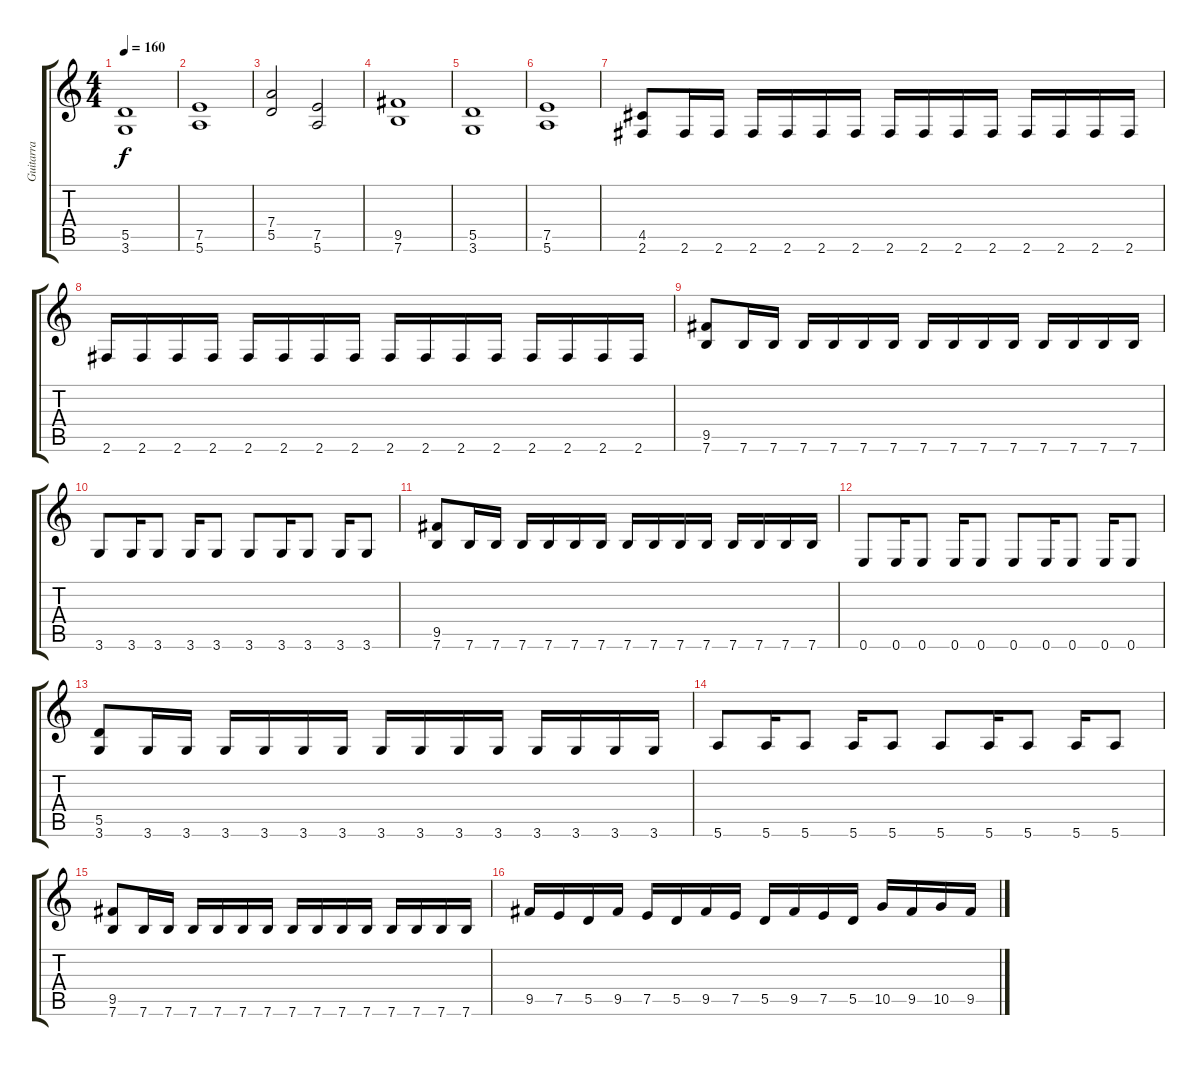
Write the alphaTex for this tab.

\track ("Guitarra" "Guitarra") {instrument distortionguitar}
\staff {score tabs}
\tuning (E4 B3 G3 D3 A2 E2) {hide}
\ts (4 4)
\tempo 160
\clef g2
\ks c
(5.5 3.6).1{dy f} |
(7.5 5.6).1 |
(7.4 5.5).2 (7.5 5.6).2 |
(9.5 7.6).1 |
(5.5 3.6).1 |
(7.5 5.6).1 |
(4.5 2.6).8 2.6.16 2.6.16 2.6.16 2.6.16 2.6.16 2.6.16 2.6.16 2.6.16 2.6.16 2.6.16 2.6.16 2.6.16 2.6.16 2.6.16 |
2.6.16 2.6.16 2.6.16 2.6.16 2.6.16 2.6.16 2.6.16 2.6.16 2.6.16 2.6.16 2.6.16 2.6.16 2.6.16 2.6.16 2.6.16 2.6.16 |
(9.5 7.6).8 7.6.16 7.6.16 7.6.16 7.6.16 7.6.16 7.6.16 7.6.16 7.6.16 7.6.16 7.6.16 7.6.16 7.6.16 7.6.16 7.6.16 |
3.6.8 3.6.16 3.6.8 3.6.16 3.6.8 3.6.8 3.6.16 3.6.8 3.6.16 3.6.8 |
(9.5 7.6).8 7.6.16 7.6.16 7.6.16 7.6.16 7.6.16 7.6.16 7.6.16 7.6.16 7.6.16 7.6.16 7.6.16 7.6.16 7.6.16 7.6.16 |
0.6.8 0.6.16 0.6.8 0.6.16 0.6.8 0.6.8 0.6.16 0.6.8 0.6.16 0.6.8 |
(5.5 3.6).8 3.6.16 3.6.16 3.6.16 3.6.16 3.6.16 3.6.16 3.6.16 3.6.16 3.6.16 3.6.16 3.6.16 3.6.16 3.6.16 3.6.16 |
5.6.8 5.6.16 5.6.8 5.6.16 5.6.8 5.6.8 5.6.16 5.6.8 5.6.16 5.6.8 |
(9.5 7.6).8 7.6.16 7.6.16 7.6.16 7.6.16 7.6.16 7.6.16 7.6.16 7.6.16 7.6.16 7.6.16 7.6.16 7.6.16 7.6.16 7.6.16 |
9.5.16 7.5.16 5.5.16 9.5.16 7.5.16 5.5.16 9.5.16 7.5.16 5.5.16 9.5.16 7.5.16 5.5.16 10.5.16 9.5.16 10.5.16 9.5.16
